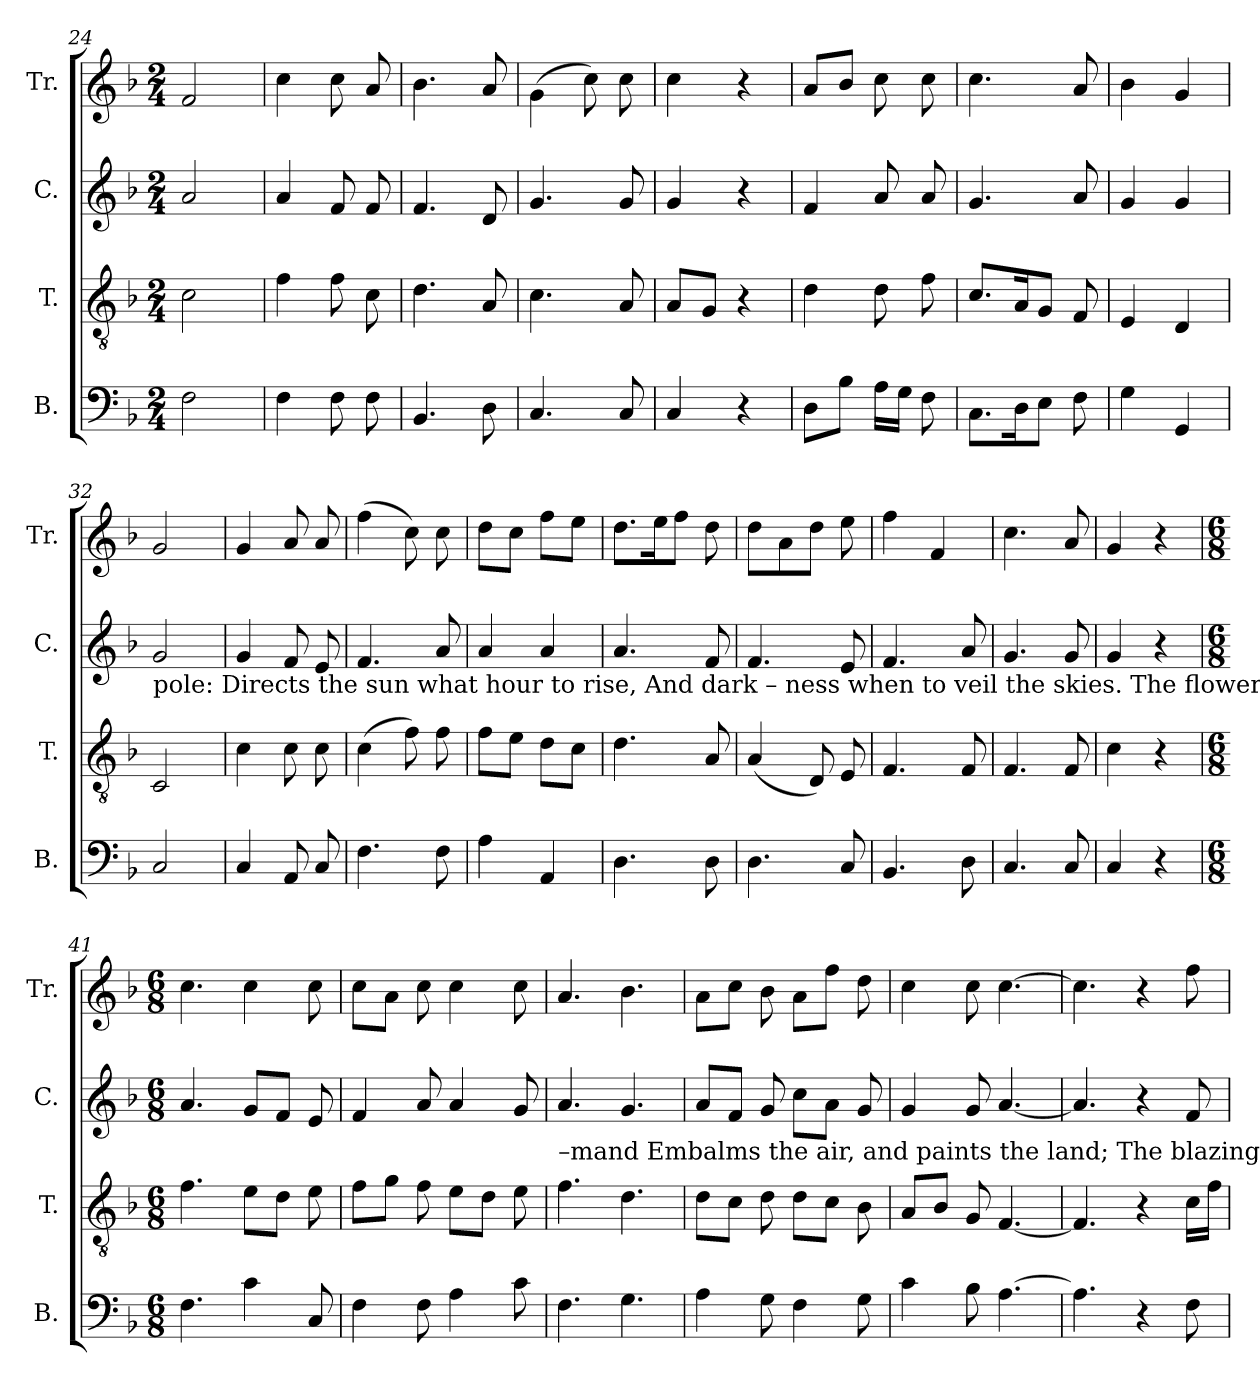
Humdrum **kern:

**kern	**kern	**kern	**kern
*part4	*part3	*part2	*part1
*staff4	*staff3	*staff2	*staff1
*I"B.	*I"T.	*I"C.	*I"Tr.
*I'B.	*I'T.	*I'C.	*I'Tr.
*clefF4	*clefGv2	*clefG2	*clefG2
*k[b-]	*k[b-]	*k[b-]	*k[b-]
*M2/4	*M2/4	*M2/4	*M2/4
=24	=24	=24	=24
2F\	2c\	2a/	2f/
=25	=25	=25	=25
4F\	4f\	4a/	4cc\
8F\	8f\	8f/	8cc\
8F\	8c\	8f/	8a/
=26	=26	=26	=26
4.BB-/	4.d\	4.f/	4.b-\
8D\	8A/	8d/	8a/
=27	=27	=27	=27
4.C/	4.c\	4.g/	(4g\
.	.	.	8cc\)
8C/	8A/	8g/	8cc\
=28	=28	=28	=28
4C/	8A/L	4g/	4cc\
.	8G/J	.	.
4r	4r	4r	4r
=29	=29	=29	=29
8D\L	4d\	4f/	8a/L
8B-\J	.	.	8b-/J
16A\LL	8d\	8a/	8cc\
16G\JJ	.	.	.
8F\	8f\	8a/	8cc\
=30	=30	=30	=30
8.C\L	8.c/L	4.g/	4.cc\
16D\K	16A/K	.	.
8E\J	8G/J	.	.
8F\	8F/	8a/	8a/
=31	=31	=31	=31
4G\	4E/	4g/	4b-\
4GG/	4D/	4g/	4g/
!!LO:LB:g=z
=32	=32	=32	=32
!	!	!LO:TX:b:t=pole&colon; Directs the sun what  hour  to    rise,         And  dark  –   ness  when to veil the  skies.       The  flowery  spring at thy com–	!
2C/	2C/	2g/	2g/
=33	=33	=33	=33
4C/	4c\	4g/	4g/
8AA/	8c\	8f/	8a/
8C/	8c\	8e/	8a/
=34	=34	=34	=34
4.F\	(4c\	4.f/	(4ff\
.	8f\)	.	8cc\)
8F\	8f\	8a/	8cc\
=35	=35	=35	=35
4A\	8f\L	4a/	8dd\L
.	8e\J	.	8cc\J
4AA/	8d\L	4a/	8ff\L
.	8c\J	.	8ee\J
=36	=36	=36	=36
4.D\	4.d\	4.a/	8.dd\L
.	.	.	16ee\K
.	.	.	8ff\J
8D\	8A/	8f/	8dd\
=37	=37	=37	=37
4.D\	(4A/	4.f/	8dd\L
.	.	.	8a\
.	8D/)	.	8dd\J
8C/	8E/	8e/	8ee\
=38	=38	=38	=38
4.BB-/	4.F/	4.f/	4ff\
.	.	.	4f/
8D\	8F/	8a/	.
=39	=39	=39	=39
4.C/	4.F/	4.g/	4.cc\
8C/	8F/	8g/	8a/
=40	=40	=40	=40
4C/	4c\	4g/	4g/
4r	4r	4r	4r
=41	=41	=41	=41
*M6/8	*M6/8	*M6/8	*M6/8
4.F\	4.f\	4.a/	4.cc\
4c\	8e\L	8g/L	4cc\
.	8d\J	8f/J	.
8C/	8e\	8e/	8cc\
=42	=42	=42	=42
4F\	8f\L	4f/	8cc\L
.	8g\J	.	8a\J
8F\	8f\	8a/	8cc\
4A\	8e\L	4a/	4cc\
.	8d\J	.	.
8c\	8e\	8g/	8cc\
!!LO:PB:g=z
=43	=43	=43	=43
!	!	!LO:TX:b:t=–mand Embalms the air, and paints the land;       The  blazing beams of  summer shine,  To raise the corn, and cheer the vine.	!
4.F\	4.f\	4.a/	4.a/
4.G\	4.d\	4.g/	4.b-\
=44	=44	=44	=44
4A\	8d\L	8a/L	8a\L
.	8c\J	8f/J	8cc\J
8G\	8d\	8g/	8b-\
4F\	8d\L	8cc\L	8a\L
.	8c\J	8a\J	8ff\J
8G\	8B-\	8g/	8dd\
=45	=45	=45	=45
4c\	8A/L	4g/	4cc\
.	8B-/J	.	.
8B-\	8G/	8g/	8cc\
[4.A\	[4.F/	[4.a/	[4.cc\
=46	=46	=46	=46
4.A\]	4.F/]	4.a/]	4.cc\]
4r	4r	4r	4r
8F\	16c\LL	8f/	8ff\
.	16f\JJ	.	.
=	=	=	=
*-	*-	*-	*-
